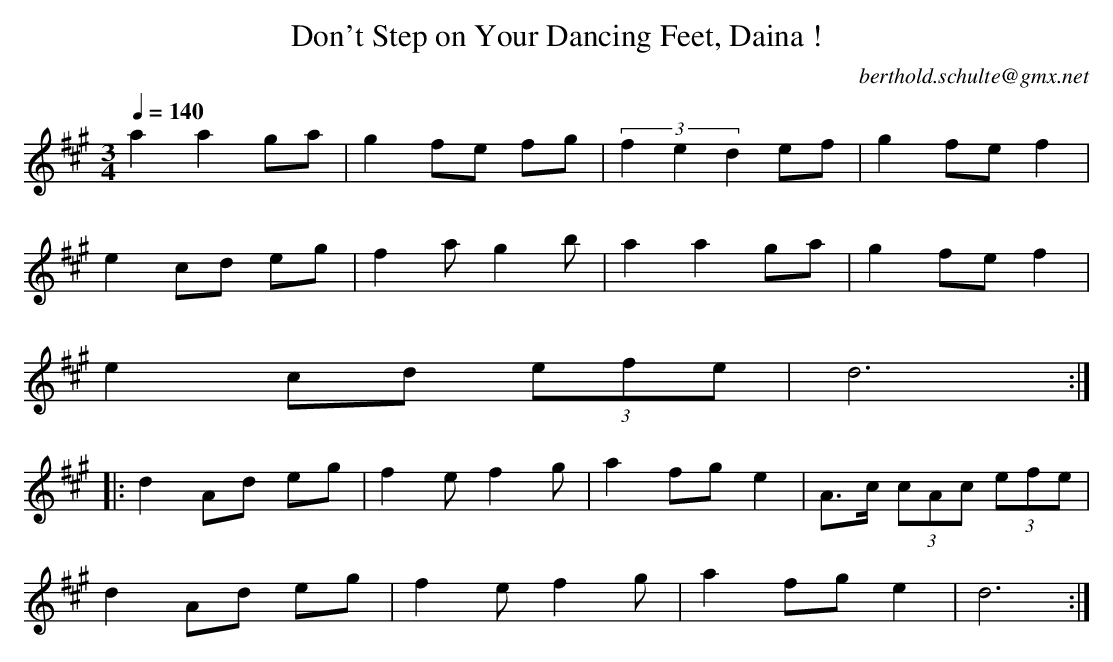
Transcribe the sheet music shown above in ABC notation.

X:1
T:Don't Step on Your Dancing Feet, Daina !
C:berthold.schulte@gmx.net
M:3/4
L:1/8
Q:1/4=140
K:A
a2 a2 ga |g2 fe fg |(3f2e2d2 ef |g2 fe f2 |
e2 cd eg |f2 a g2 b |a2 a2 ga |g2 fe f2 |
e2 cd (3efe |d6 :|:
d2 Ad eg |f2 e f2 g |a2 fg e2 |A>c (3cAc (3efe |
d2 Ad eg |f2 e f2 g |a2 fg e2 |d6 :|
